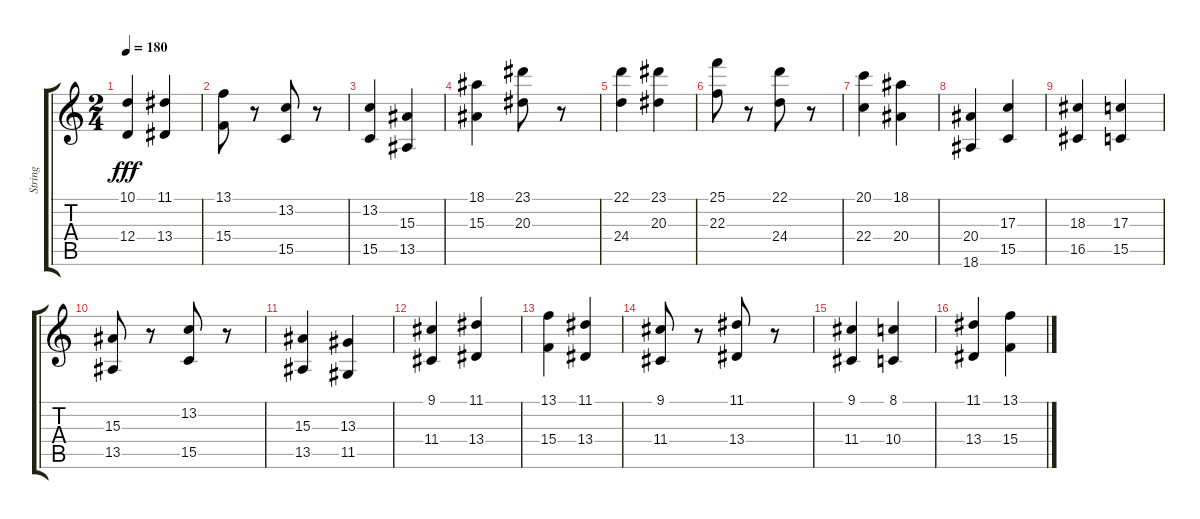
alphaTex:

\track ("String" "String") {instrument stringensemble1}
\staff {score tabs}
\tuning (E4 B3 G3 D3 A2 E2) {hide}
\ts (2 4)
\tempo 180
\clef g2
\ks c
(10.1 12.4).4{dy fff} (11.1 13.4).4 |
(13.1 15.4).8 r.8 (13.2 15.5).8 r.8 |
(13.2 15.5).4 (15.3 13.5).4 |
(18.1 15.3).4 (23.1 20.3).8 r.8 |
(22.1 24.4).4 (23.1 20.3).4 |
(25.1 22.3).8 r.8 (22.1 24.4).8 r.8 |
(20.1 22.4).4 (18.1 20.4).4 |
(20.4 18.6).4 (17.3 15.5).4 |
(18.3 16.5).4 (17.3 15.5).4 |
(15.3 13.5).8 r.8 (13.2 15.5).8 r.8 |
(15.3 13.5).4 (13.3 11.5).4 |
(9.1 11.4).4 (11.1 13.4).4 |
(13.1 15.4).4 (11.1 13.4).4 |
(9.1 11.4).8 r.8 (11.1 13.4).8 r.8 |
(9.1 11.4).4 (8.1 10.4).4 |
(11.1 13.4).4 (13.1 15.4).4
